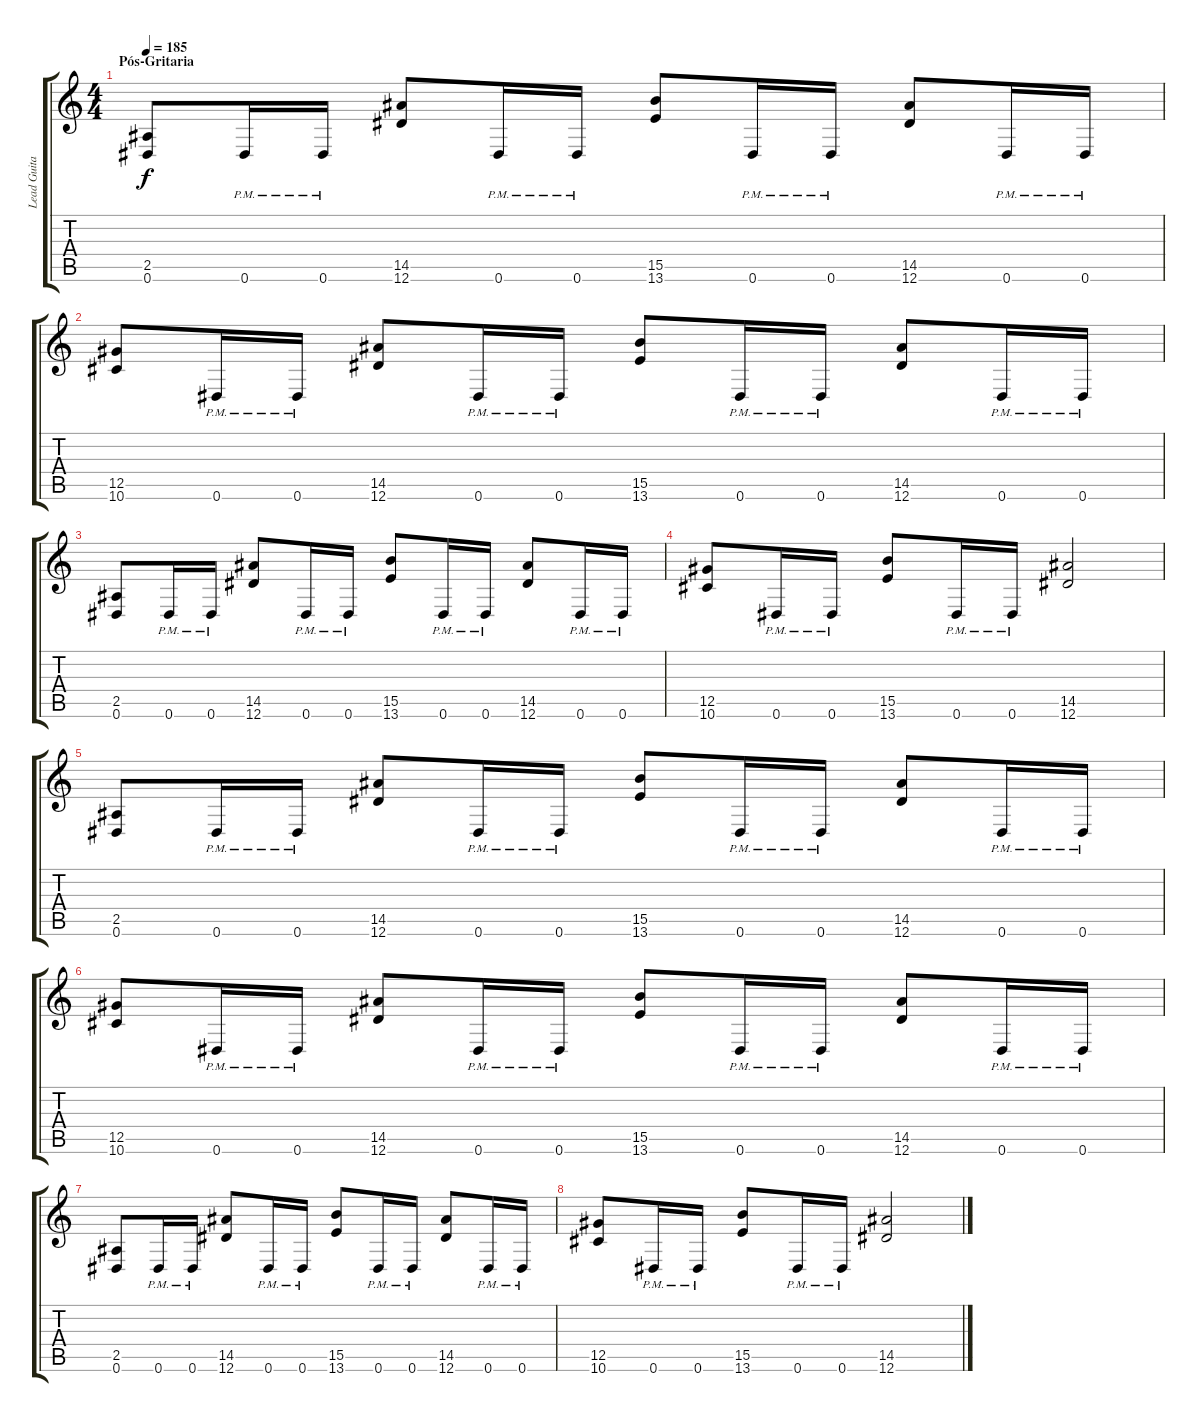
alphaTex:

\track ("Lead Guitar" "Lead Guita") {instrument overdrivenguitar}
\staff {score tabs}
\tuning (Eb4 Bb3 Gb3 Db3 Ab2 Eb2) {hide}
\ts (4 4)
\section ("" "Pós-Gritaria")
\tempo 185
\clef g2
\ks c
(2.5 0.6).8{dy f} 0.6{pm}.16 0.6{pm}.16 (14.5 12.6).8 0.6{pm}.16 0.6{pm}.16 (15.5 13.6).8 0.6{pm}.16 0.6{pm}.16 (14.5 12.6).8 0.6{pm}.16 0.6{pm}.16 |
(12.5 10.6).8 0.6{pm}.16 0.6{pm}.16 (14.5 12.6).8 0.6{pm}.16 0.6{pm}.16 (15.5 13.6).8 0.6{pm}.16 0.6{pm}.16 (14.5 12.6).8 0.6{pm}.16 0.6{pm}.16 |
(2.5 0.6).8 0.6{pm}.16 0.6{pm}.16 (14.5 12.6).8 0.6{pm}.16 0.6{pm}.16 (15.5 13.6).8 0.6{pm}.16 0.6{pm}.16 (14.5 12.6).8 0.6{pm}.16 0.6{pm}.16 |
(12.5 10.6).8 0.6{pm}.16 0.6{pm}.16 (15.5 13.6).8 0.6{pm}.16 0.6{pm}.16 (14.5 12.6).2 |
(2.5 0.6).8 0.6{pm}.16 0.6{pm}.16 (14.5 12.6).8 0.6{pm}.16 0.6{pm}.16 (15.5 13.6).8 0.6{pm}.16 0.6{pm}.16 (14.5 12.6).8 0.6{pm}.16 0.6{pm}.16 |
(12.5 10.6).8 0.6{pm}.16 0.6{pm}.16 (14.5 12.6).8 0.6{pm}.16 0.6{pm}.16 (15.5 13.6).8 0.6{pm}.16 0.6{pm}.16 (14.5 12.6).8 0.6{pm}.16 0.6{pm}.16 |
(2.5 0.6).8 0.6{pm}.16 0.6{pm}.16 (14.5 12.6).8 0.6{pm}.16 0.6{pm}.16 (15.5 13.6).8 0.6{pm}.16 0.6{pm}.16 (14.5 12.6).8 0.6{pm}.16 0.6{pm}.16 |
(12.5 10.6).8 0.6{pm}.16 0.6{pm}.16 (15.5 13.6).8 0.6{pm}.16 0.6{pm}.16 (14.5 12.6).2
